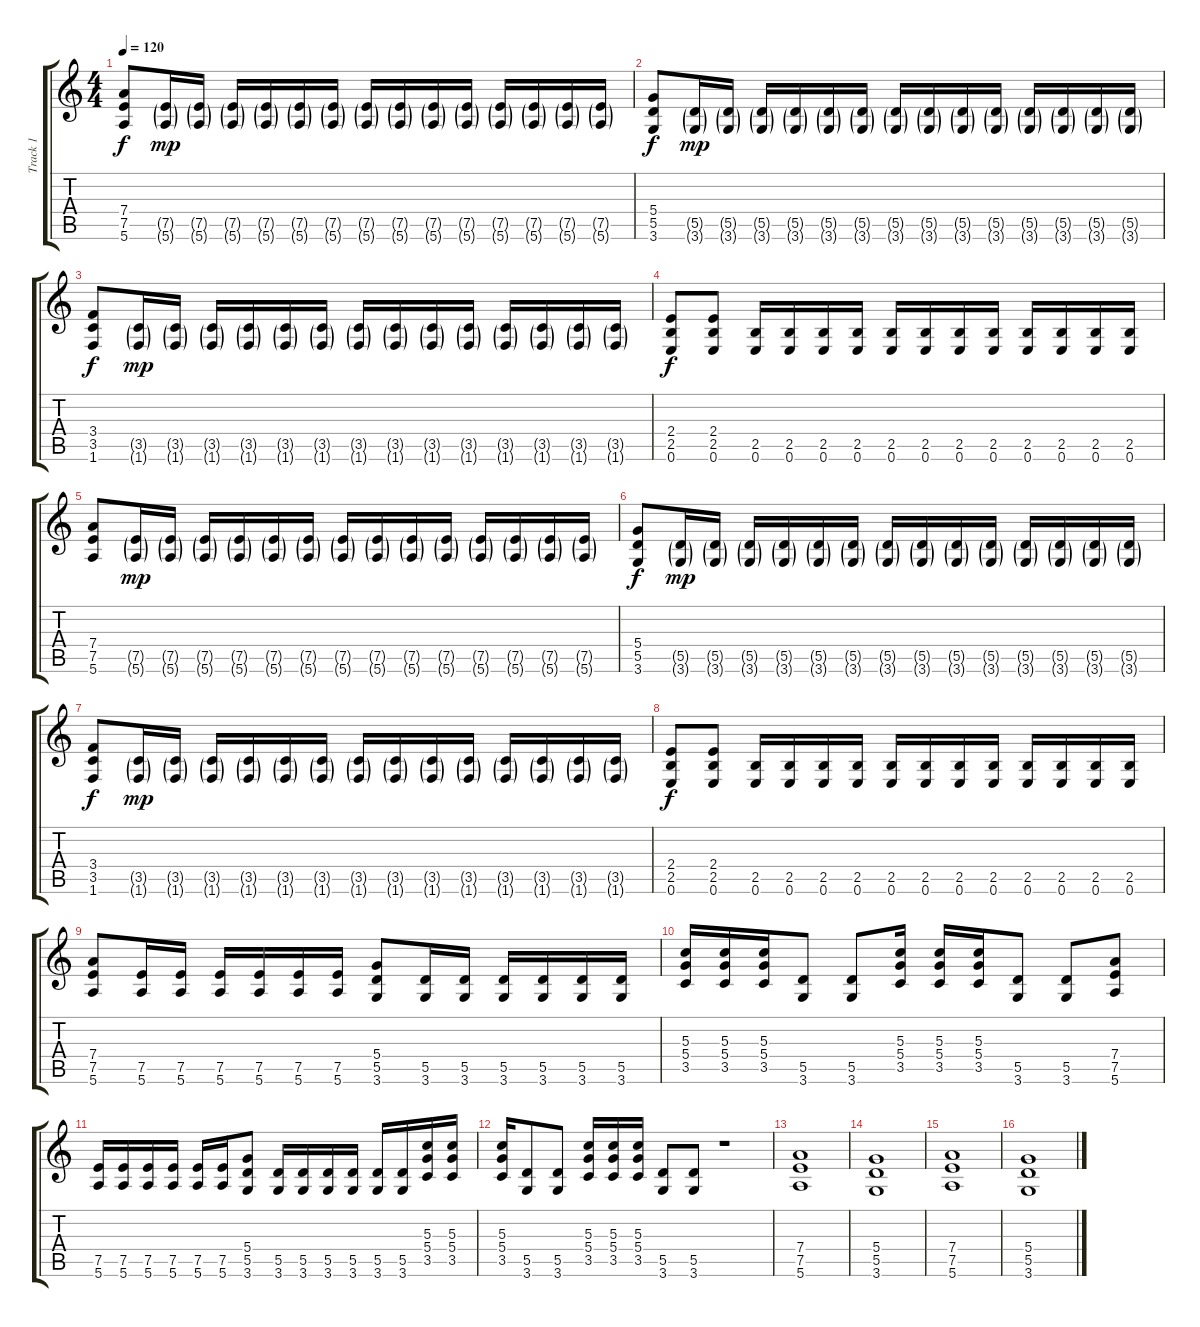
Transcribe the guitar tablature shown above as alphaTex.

\track ("Track 1" "Track 1") {instrument overdrivenguitar}
\staff {score tabs}
\tuning (E4 B3 G3 D3 A2 E2) {hide}
\ts (4 4)
\tempo 120
\clef g2
\ks c
(7.4 7.5 5.6).8{dy f instrument overdrivenguitar} (7.5{g} 5.6{g}).16{dy mp} (7.5{g} 5.6{g}).16 (7.5{g} 5.6{g}).16 (7.5{g} 5.6{g}).16 (7.5{g} 5.6{g}).16 (7.5{g} 5.6{g}).16 (7.5{g} 5.6{g}).16 (7.5{g} 5.6{g}).16 (7.5{g} 5.6{g}).16 (7.5{g} 5.6{g}).16 (7.5{g} 5.6{g}).16 (7.5{g} 5.6{g}).16 (7.5{g} 5.6{g}).16 (7.5{g} 5.6{g}).16 |
(5.4 5.5 3.6).8{dy f} (5.5{g} 3.6{g}).16{dy mp} (5.5{g} 3.6{g}).16 (5.5{g} 3.6{g}).16 (5.5{g} 3.6{g}).16 (5.5{g} 3.6{g}).16 (5.5{g} 3.6{g}).16 (5.5{g} 3.6{g}).16 (5.5{g} 3.6{g}).16 (5.5{g} 3.6{g}).16 (5.5{g} 3.6{g}).16 (5.5{g} 3.6{g}).16 (5.5{g} 3.6{g}).16 (5.5{g} 3.6{g}).16 (5.5{g} 3.6{g}).16 |
(3.4 3.5 1.6).8{dy f} (3.5{g} 1.6{g}).16{dy mp} (3.5{g} 1.6{g}).16 (3.5{g} 1.6{g}).16 (3.5{g} 1.6{g}).16 (3.5{g} 1.6{g}).16 (3.5{g} 1.6{g}).16 (3.5{g} 1.6{g}).16 (3.5{g} 1.6{g}).16 (3.5{g} 1.6{g}).16 (3.5{g} 1.6{g}).16 (3.5{g} 1.6{g}).16 (3.5{g} 1.6{g}).16 (3.5{g} 1.6{g}).16 (3.5{g} 1.6{g}).16 |
(2.4 2.5 0.6).8{dy f} (2.4 2.5 0.6).8 (2.5 0.6).16 (2.5 0.6).16 (2.5 0.6).16 (2.5 0.6).16 (2.5 0.6).16 (2.5 0.6).16 (2.5 0.6).16 (2.5 0.6).16 (2.5 0.6).16 (2.5 0.6).16 (2.5 0.6).16 (2.5 0.6).16 |
(7.4 7.5 5.6).8 (7.5{g} 5.6{g}).16{dy mp} (7.5{g} 5.6{g}).16 (7.5{g} 5.6{g}).16 (7.5{g} 5.6{g}).16 (7.5{g} 5.6{g}).16 (7.5{g} 5.6{g}).16 (7.5{g} 5.6{g}).16 (7.5{g} 5.6{g}).16 (7.5{g} 5.6{g}).16 (7.5{g} 5.6{g}).16 (7.5{g} 5.6{g}).16 (7.5{g} 5.6{g}).16 (7.5{g} 5.6{g}).16 (7.5{g} 5.6{g}).16 |
(5.4 5.5 3.6).8{dy f} (5.5{g} 3.6{g}).16{dy mp} (5.5{g} 3.6{g}).16 (5.5{g} 3.6{g}).16 (5.5{g} 3.6{g}).16 (5.5{g} 3.6{g}).16 (5.5{g} 3.6{g}).16 (5.5{g} 3.6{g}).16 (5.5{g} 3.6{g}).16 (5.5{g} 3.6{g}).16 (5.5{g} 3.6{g}).16 (5.5{g} 3.6{g}).16 (5.5{g} 3.6{g}).16 (5.5{g} 3.6{g}).16 (5.5{g} 3.6{g}).16 |
(3.4 3.5 1.6).8{dy f} (3.5{g} 1.6{g}).16{dy mp} (3.5{g} 1.6{g}).16 (3.5{g} 1.6{g}).16 (3.5{g} 1.6{g}).16 (3.5{g} 1.6{g}).16 (3.5{g} 1.6{g}).16 (3.5{g} 1.6{g}).16 (3.5{g} 1.6{g}).16 (3.5{g} 1.6{g}).16 (3.5{g} 1.6{g}).16 (3.5{g} 1.6{g}).16 (3.5{g} 1.6{g}).16 (3.5{g} 1.6{g}).16 (3.5{g} 1.6{g}).16 |
(2.4 2.5 0.6).8{dy f} (2.4 2.5 0.6).8 (2.5 0.6).16 (2.5 0.6).16 (2.5 0.6).16 (2.5 0.6).16 (2.5 0.6).16 (2.5 0.6).16 (2.5 0.6).16 (2.5 0.6).16 (2.5 0.6).16 (2.5 0.6).16 (2.5 0.6).16 (2.5 0.6).16 |
(7.4 7.5 5.6).8 (7.5 5.6).16 (7.5 5.6).16 (7.5 5.6).16 (7.5 5.6).16 (7.5 5.6).16 (7.5 5.6).16 (5.4 5.5 3.6).8 (5.5 3.6).16 (5.5 3.6).16 (5.5 3.6).16 (5.5 3.6).16 (5.5 3.6).16 (5.5 3.6).16 |
(5.3 5.4 3.5).16 (5.3 5.4 3.5).16 (5.3 5.4 3.5).16 (5.5 3.6).8 (5.5 3.6).8 (5.3 5.4 3.5).16 (5.3 5.4 3.5).16 (5.3 5.4 3.5).16 (5.5 3.6).8 (5.5 3.6).8 (7.4 7.5 5.6).8 |
(7.5 5.6).16 (7.5 5.6).16 (7.5 5.6).16 (7.5 5.6).16 (7.5 5.6).16 (7.5 5.6).16 (5.4 5.5 3.6).8 (5.5 3.6).16 (5.5 3.6).16 (5.5 3.6).16 (5.5 3.6).16 (5.5 3.6).16 (5.5 3.6).16 (5.3 5.4 3.5).16 (5.3 5.4 3.5).16 |
(5.3 5.4 3.5).16 (5.5 3.6).8 (5.5 3.6).8 (5.3 5.4 3.5).16 (5.3 5.4 3.5).16 (5.3 5.4 3.5).16 (5.5 3.6).8 (5.5 3.6).8 r.1 |
(7.4 7.5 5.6).1 |
(5.4 5.5 3.6).1 |
(7.4 7.5 5.6).1 |
(5.4 5.5 3.6).1
